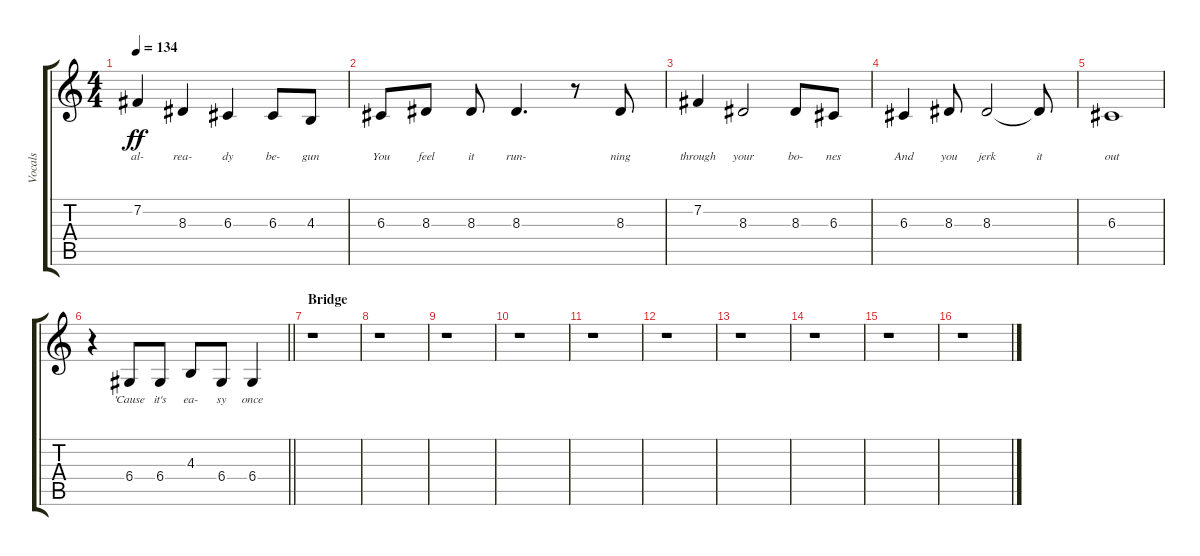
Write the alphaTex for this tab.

\track ("Vocals" "Vocals") {instrument tenorsax}
\staff {score tabs}
\tuning (E4 B3 G3 D3 A2 E2) {hide}
\ts (4 4)
\tempo 134
\clef g2
\ks c
7.2.4{lyrics (0 "al-") lyrics (1 "") lyrics (2 "") lyrics (3 "") lyrics (4 "") dy ff} 8.3.4{lyrics (0 "rea-") lyrics (1 "") lyrics (2 "") lyrics (3 "") lyrics (4 "")} 6.3.4{lyrics (0 "dy") lyrics (1 "") lyrics (2 "") lyrics (3 "") lyrics (4 "")} 6.3.8{lyrics (0 "be-") lyrics (1 "") lyrics (2 "") lyrics (3 "") lyrics (4 "")} 4.3.8{lyrics (0 "gun") lyrics (1 "") lyrics (2 "") lyrics (3 "") lyrics (4 "")} |
6.3.8{lyrics (0 "You") lyrics (1 "") lyrics (2 "") lyrics (3 "") lyrics (4 "")} 8.3.8{lyrics (0 "feel") lyrics (1 "") lyrics (2 "") lyrics (3 "") lyrics (4 "")} 8.3.8{lyrics (0 "it") lyrics (1 "") lyrics (2 "") lyrics (3 "") lyrics (4 "")} 8.3.4{d lyrics (0 "run-") lyrics (1 "") lyrics (2 "") lyrics (3 "") lyrics (4 "")} r.8 8.3.8{lyrics (0 "ning") lyrics (1 "") lyrics (2 "") lyrics (3 "") lyrics (4 "")} |
7.2.4{lyrics (0 "through") lyrics (1 "") lyrics (2 "") lyrics (3 "") lyrics (4 "")} 8.3.2{lyrics (0 "your") lyrics (1 "") lyrics (2 "") lyrics (3 "") lyrics (4 "")} 8.3.8{lyrics (0 "bo-") lyrics (1 "") lyrics (2 "") lyrics (3 "") lyrics (4 "")} 6.3.8{lyrics (0 "nes") lyrics (1 "") lyrics (2 "") lyrics (3 "") lyrics (4 "")} |
6.3.4{lyrics (0 "And") lyrics (1 "") lyrics (2 "") lyrics (3 "") lyrics (4 "")} 8.3.8{lyrics (0 "you") lyrics (1 "") lyrics (2 "") lyrics (3 "") lyrics (4 "")} 8.3.2{lyrics (0 "jerk") lyrics (1 "") lyrics (2 "") lyrics (3 "") lyrics (4 "")} 8.3{t}.8{lyrics (0 "it") lyrics (1 "") lyrics (2 "") lyrics (3 "") lyrics (4 "")} |
6.3.1{lyrics (0 "out") lyrics (1 "") lyrics (2 "") lyrics (3 "") lyrics (4 "")} |
\barLineRight lightlight
r.4 6.4.8{lyrics (0 "'Cause") lyrics (1 "") lyrics (2 "") lyrics (3 "") lyrics (4 "")} 6.4.8{lyrics (0 "it's") lyrics (1 "") lyrics (2 "") lyrics (3 "") lyrics (4 "")} 4.3.8{lyrics (0 "ea-") lyrics (1 "") lyrics (2 "") lyrics (3 "") lyrics (4 "")} 6.4.8{lyrics (0 "sy") lyrics (1 "") lyrics (2 "") lyrics (3 "") lyrics (4 "")} 6.4.4{lyrics (0 "once") lyrics (1 "") lyrics (2 "") lyrics (3 "") lyrics (4 "")} |
\section ("" "Bridge")
r.1 |
r.1 |
r.1 |
r.1 |
r.1 |
r.1 |
r.1 |
r.1 |
r.1 |
r.1
